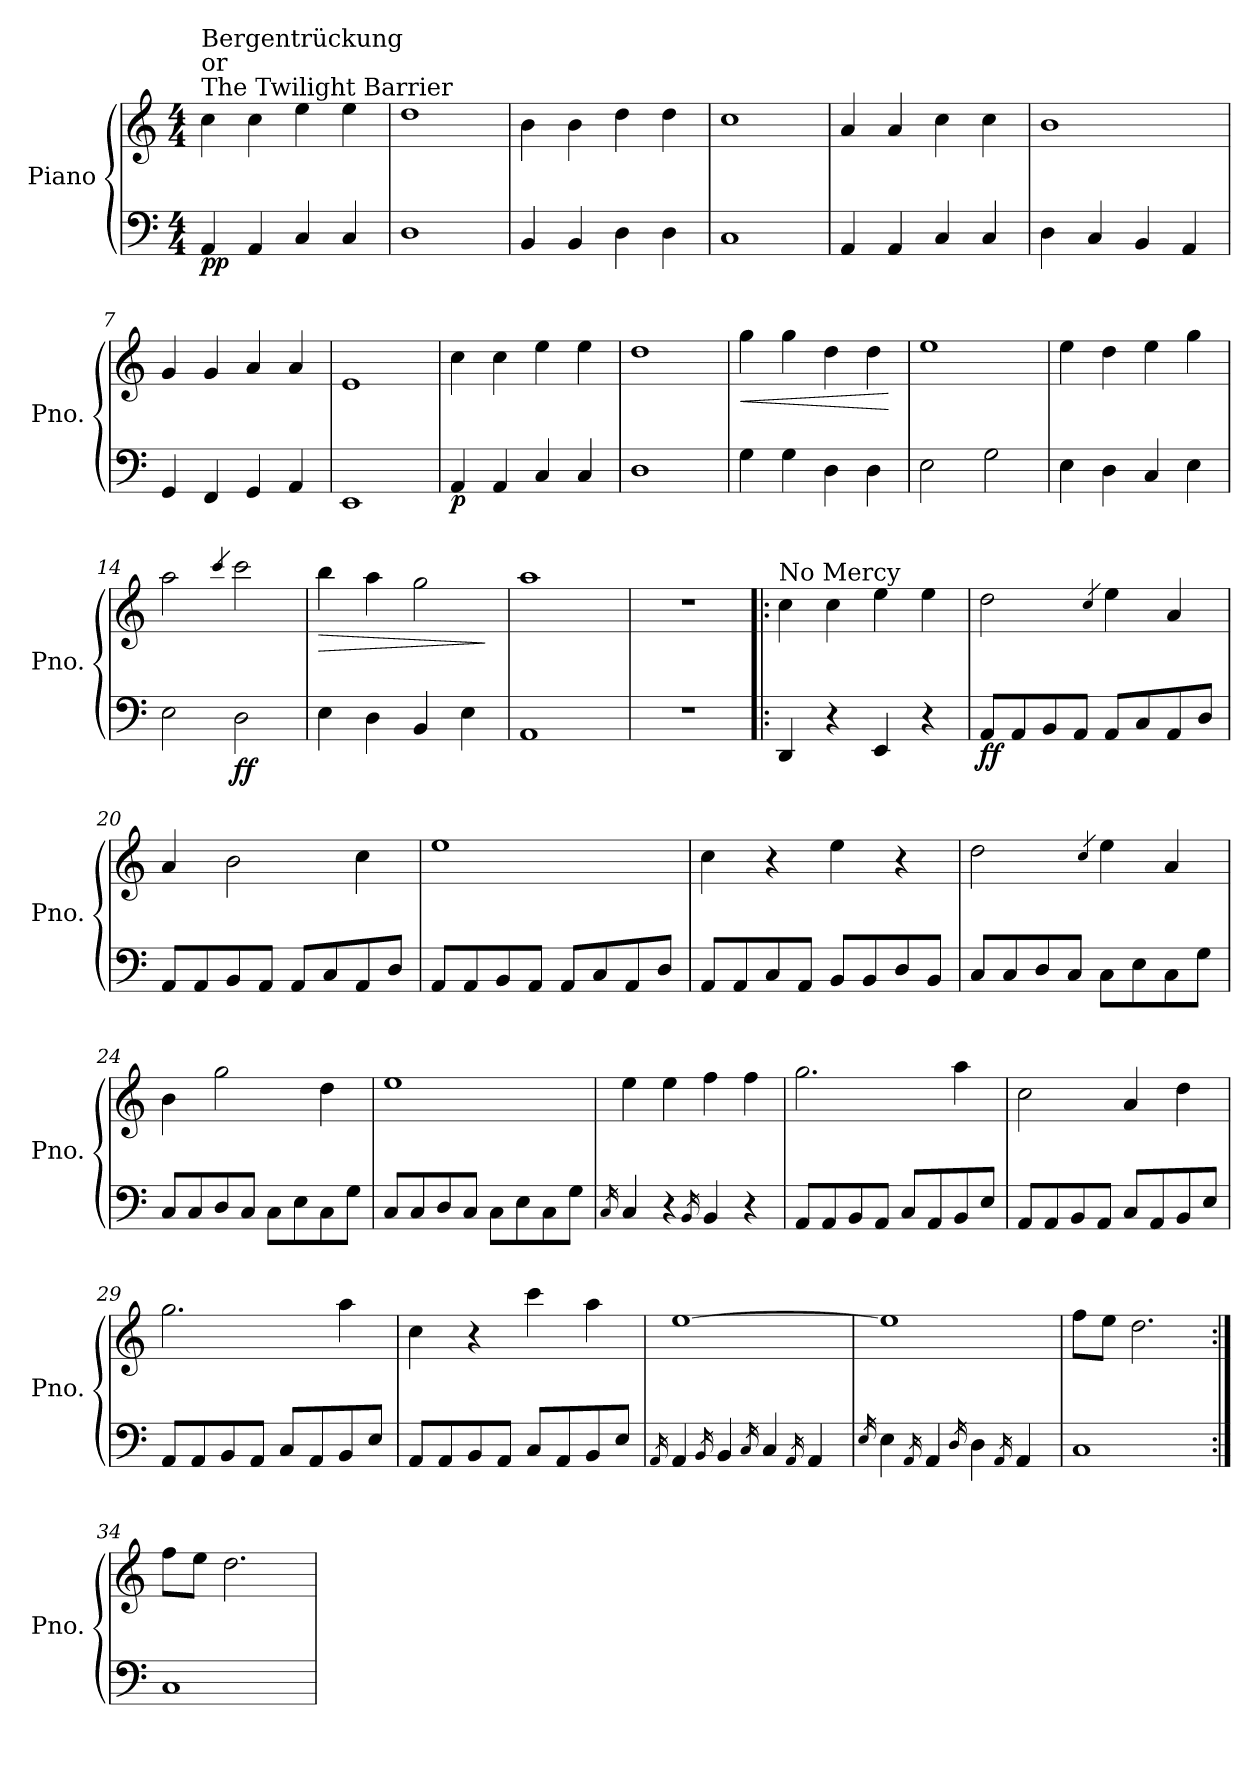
**kern	**kern	**dynam
*part1	*part1	*part1
*staff2	*staff1	*staff1/2
*I"Piano	*	*
*I'Pno.	*	*
*clefF4	*clefG2	*
*k[]	*k[]	*
*M4/4	*M4/4	*
*MM225	*MM225	*
=1	=1	=1
!	!LO:TX:a:t=The Twilight Barrier	!
!	!LO:TX:a:t=or	!
!	!LO:TX:a:t=Bergentrückung	!
!	!	!LO:DY:b=2
!	!	!LO:DY:n=1:b
4AA/	4cc\	p p
4AA/	4cc\	.
4C/	4ee\	.
4C/	4ee\	.
=2	=2	=2
1D	1dd	.
=3	=3	=3
4BB/	4b\	.
4BB/	4b\	.
4D\	4dd\	.
4D\	4dd\	.
=4	=4	=4
1C	1cc	.
=5	=5	=5
4AA/	4a/	.
4AA/	4a/	.
4C/	4cc\	.
4C/	4cc\	.
=6	=6	=6
4D\	1b	.
4C/	.	.
4BB/	.	.
4AA/	.	.
=7	=7	=7
4GG/	4g/	.
4FF/	4g/	.
4GG/	4a/	.
4AA/	4a/	.
=8	=8	=8
1EE	1e	.
=9	=9	=9
!	!	!LO:DY:b=2
4AA/	4cc\	p
4AA/	4cc\	.
4C/	4ee\	.
4C/	4ee\	.
=10	=10	=10
1D	1dd	.
!!LO:LB:g=z
=11	=11	=11
!	!	!LO:HP:b
4G\	4gg\	<
4G\	4gg\	.
4D\	4dd\	.
4D\	4dd\	.
.	.	[
=12	=12	=12
2E\	1ee	.
2G\	.	.
=13	=13	=13
4E\	4ee\	.
4D\	4dd\	.
4C/	4ee\	.
4E\	4gg\	.
=14	=14	=14
2E\	2aa\	.
.	4qccc/	.
!	!	!LO:DY:b=2
!	!	!LO:DY:n=1:b
2D\	2ccc\	f f
=15	=15	=15
!	!	!LO:HP:b
4E\	4bb\	>
4D\	4aa\	.
4BB/	2gg\	.
4E\	.	.
.	.	]
=16	=16	=16
!	!	!LO:DY:b=2
!	!	!LO:DY:n=1:b
1AA	1aa	mp mp
=17	=17	=17
1r	1r	.
=18!|:	=18!|:	=18!|:
*	*MM232	*
!	!LO:TX:a:t=No Mercy	!
4DD/	4cc\	.
4r	4cc\	.
4EE/	4ee\	.
4r	4ee\	.
=19	=19	=19
!	!	!LO:DY:b=2
!	!	!LO:DY:n=1:b
8AA/L	2dd\	f f
8AA/	.	.
8BB/	.	.
8AA/J	.	.
.	4qcc/	.
8AA/L	4ee\	.
8C/	.	.
8AA/	4a/	.
8D/J	.	.
!!LO:LB:g=z
=20	=20	=20
8AA/L	4a/	.
8AA/	.	.
8BB/	2b\	.
8AA/J	.	.
8AA/L	.	.
8C/	.	.
8AA/	4cc\	.
8D/J	.	.
=21	=21	=21
8AA/L	1ee	.
8AA/	.	.
8BB/	.	.
8AA/J	.	.
8AA/L	.	.
8C/	.	.
8AA/	.	.
8D/J	.	.
=22	=22	=22
8AA/L	4cc\	.
8AA/	.	.
8C/	4r	.
8AA/J	.	.
8BB/L	4ee\	.
8BB/	.	.
8D/	4r	.
8BB/J	.	.
=23	=23	=23
8C/L	2dd\	.
8C/	.	.
8D/	.	.
8C/J	.	.
.	4qcc/	.
8C\L	4ee\	.
8E\	.	.
8C\	4a/	.
8G\J	.	.
=24	=24	=24
8C/L	4b\	.
8C/	.	.
8D/	2gg\	.
8C/J	.	.
8C\L	.	.
8E\	.	.
8C\	4dd\	.
8G\J	.	.
!!LO:LB:g=z
=25	=25	=25
8C/L	1ee	.
8C/	.	.
8D/	.	.
8C/J	.	.
8C\L	.	.
8E\	.	.
8C\	.	.
8G\J	.	.
=26	=26	=26
16qC/	.	.
4C/	4ee\	.
4r	4ee\	.
16qBB/	.	.
4BB/	4ff\	.
4r	4ff\	.
=27	=27	=27
8AA/L	2.gg\	.
8AA/	.	.
8BB/	.	.
8AA/J	.	.
8C/L	.	.
8AA/	.	.
8BB/	4aa\	.
8E/J	.	.
=28	=28	=28
8AA/L	2cc\	.
8AA/	.	.
8BB/	.	.
8AA/J	.	.
8C/L	4a/	.
8AA/	.	.
8BB/	4dd\	.
8E/J	.	.
=29	=29	=29
8AA/L	2.gg\	.
8AA/	.	.
8BB/	.	.
8AA/J	.	.
8C/L	.	.
8AA/	.	.
8BB/	4aa\	.
8E/J	.	.
!!LO:LB:g=z
=30	=30	=30
8AA/L	4cc\	.
8AA/	.	.
8BB/	4r	.
8AA/J	.	.
8C/L	4ccc\	.
8AA/	.	.
8BB/	4aa\	.
8E/J	.	.
=31	=31	=31
16qAA/	.	.
4AA/	[1ee	.
16qBB/	.	.
4BB/	.	.
16qC/	.	.
4C/	.	.
16qAA/	.	.
4AA/	.	.
=32	=32	=32
16qE/	.	.
4E\	1ee]	.
16qAA/	.	.
4AA/	.	.
16qD/	.	.
4D\	.	.
16qAA/	.	.
4AA/	.	.
=33	=33	=33
1C	8ff\L	.
.	8ee\J	.
.	2.dd\	.
=34:|!	=34:|!	=34:|!
1C	8ff\L	.
.	8ee\J	.
.	2.dd\	.
=	=	=
*-	*-	*-
